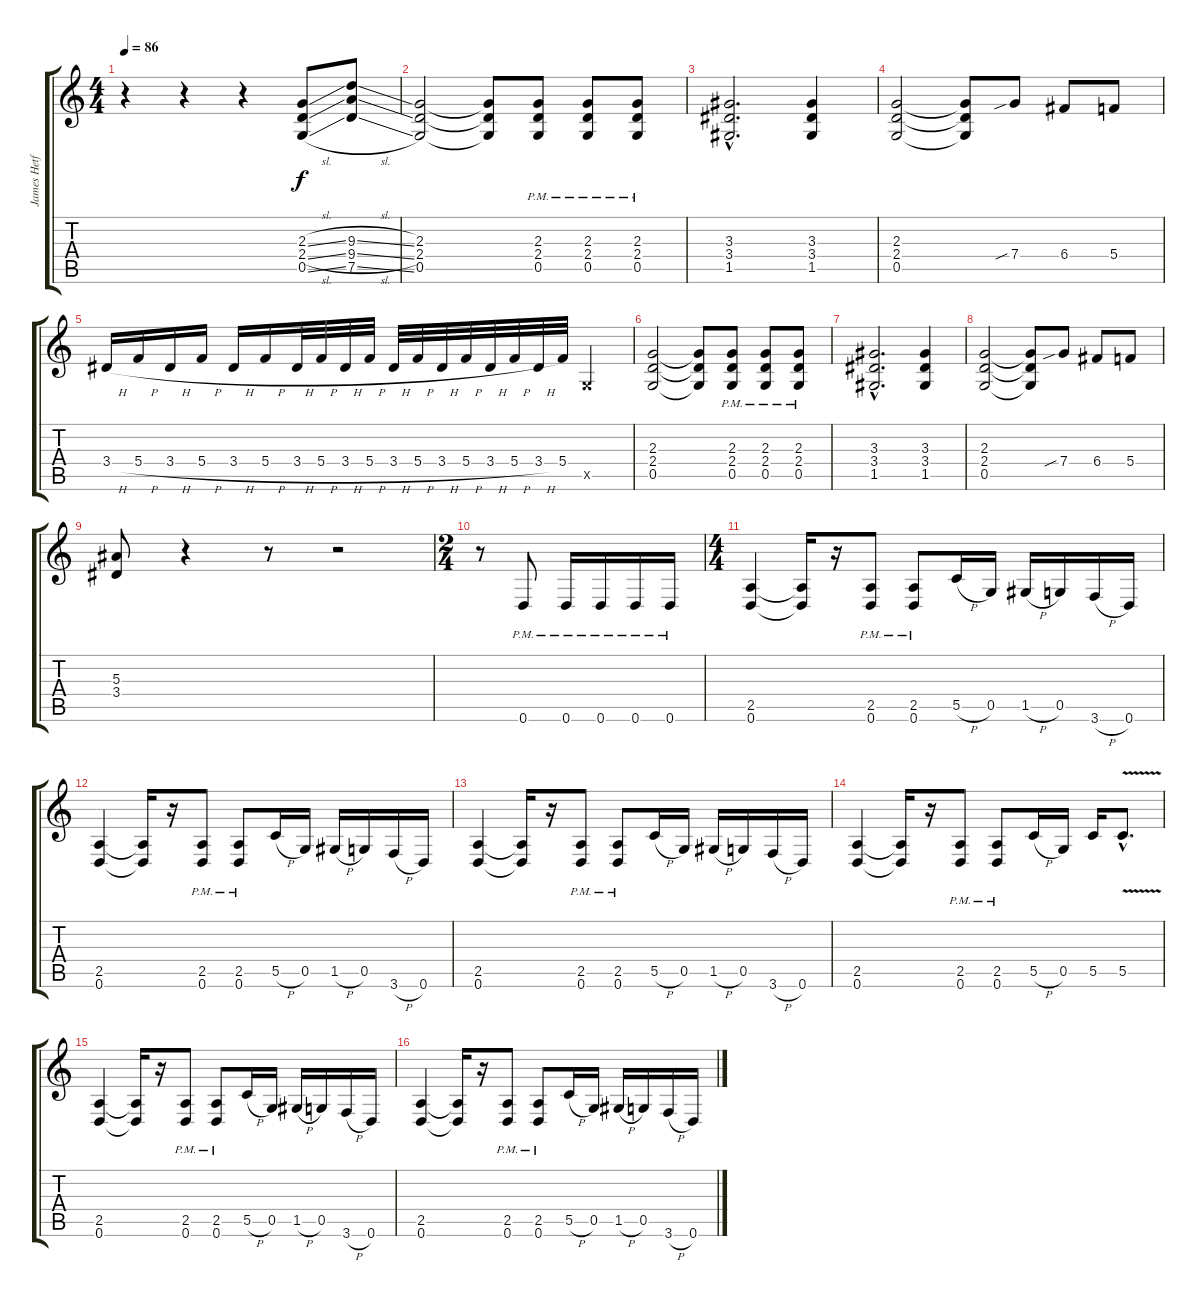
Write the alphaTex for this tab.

\track ("James Hetfield" "James Hetf") {instrument distortionguitar}
\staff {score tabs}
\tuning (D4 A3 F3 C3 G2 D2) {hide}
\ts (4 4)
\tempo 86
\clef g2
\ks c
r.4{dy f instrument distortionguitar} r.4 r.4 (2.3{sl} 2.4{sl} 0.5{sl}).8 (9.3{sl} 9.4{sl} 7.5{sl}).8 |
(2.3 2.4 0.5).2 (2.3{t} 2.4{t} 0.5{t}).8 (2.3{pm} 2.4{pm} 0.5{pm}).8 (2.3{pm} 2.4{pm} 0.5{pm}).8 (2.3{pm} 2.4{pm} 0.5{pm}).8 |
(3.3{hac} 3.4{hac} 1.5{hac}).2{d} (3.3 3.4 1.5).4 |
(2.3 2.4 0.5).2 (2.3{t} 2.4{t} 0.5{t}).8 7.4{sib}.8 6.4.8 5.4.8 |
3.4{h}.16 5.4{h}.16 3.4{h}.16 5.4{h}.16 3.4{h}.16 5.4{h}.16 3.4{h}.32 5.4{h}.32 3.4{h}.32 5.4{h}.32 3.4{h}.32 5.4{h}.32 3.4{h}.32 5.4{h}.32 3.4{h}.32 5.4{h}.32 3.4{h}.32 5.4.32 0.5{x}.4 |
(2.3 2.4 0.5).2 (2.3{t} 2.4{t} 0.5{t}).8 (2.3{pm} 2.4{pm} 0.5{pm}).8 (2.3{pm} 2.4{pm} 0.5{pm}).8 (2.3{pm} 2.4{pm} 0.5{pm}).8 |
(3.3{hac} 3.4{hac} 1.5{hac}).2{d} (3.3 3.4 1.5).4 |
(2.3 2.4 0.5).2 (2.3{t} 2.4{t} 0.5{t}).8 7.4{sib}.8 6.4.8 5.4.8 |
(5.3 3.4).8 r.4 r.8 r.2 |
\ts (2 4)
r.8 0.6{pm}.8 0.6{pm}.16 0.6{pm}.16 0.6{pm}.16 0.6{pm}.16 |
\ts (4 4)
(2.5 0.6).4 (2.5{t} 0.6{t}).16 r.16 (2.5{pm} 0.6{pm}).8 (2.5{pm} 0.6{pm}).8 5.5{h}.16 0.5.16 1.5{h}.16 0.5.16 3.6{h}.16 0.6.16 |
(2.5 0.6).4 (2.5{t} 0.6{t}).16 r.16 (2.5{pm} 0.6{pm}).8 (2.5{pm} 0.6{pm}).8 5.5{h}.16 0.5.16 1.5{h}.16 0.5.16 3.6{h}.16 0.6.16 |
(2.5 0.6).4 (2.5{t} 0.6{t}).16 r.16 (2.5{pm} 0.6{pm}).8 (2.5{pm} 0.6{pm}).8 5.5{h}.16 0.5.16 1.5{h}.16 0.5.16 3.6{h}.16 0.6.16 |
(2.5 0.6).4 (2.5{t} 0.6{t}).16 r.16 (2.5{pm} 0.6{pm}).8 (2.5{pm} 0.6{pm}).8 5.5{h}.16 0.5.16 5.5.16 5.5{v hac}.8{d} |
(2.5 0.6).4 (2.5{t} 0.6{t}).16 r.16 (2.5{pm} 0.6{pm}).8 (2.5{pm} 0.6{pm}).8 5.5{h}.16 0.5.16 1.5{h}.16 0.5.16 3.6{h}.16 0.6.16 |
(2.5 0.6).4 (2.5{t} 0.6{t}).16 r.16 (2.5{pm} 0.6{pm}).8 (2.5{pm} 0.6{pm}).8 5.5{h}.16 0.5.16 1.5{h}.16 0.5.16 3.6{h}.16 0.6.16
